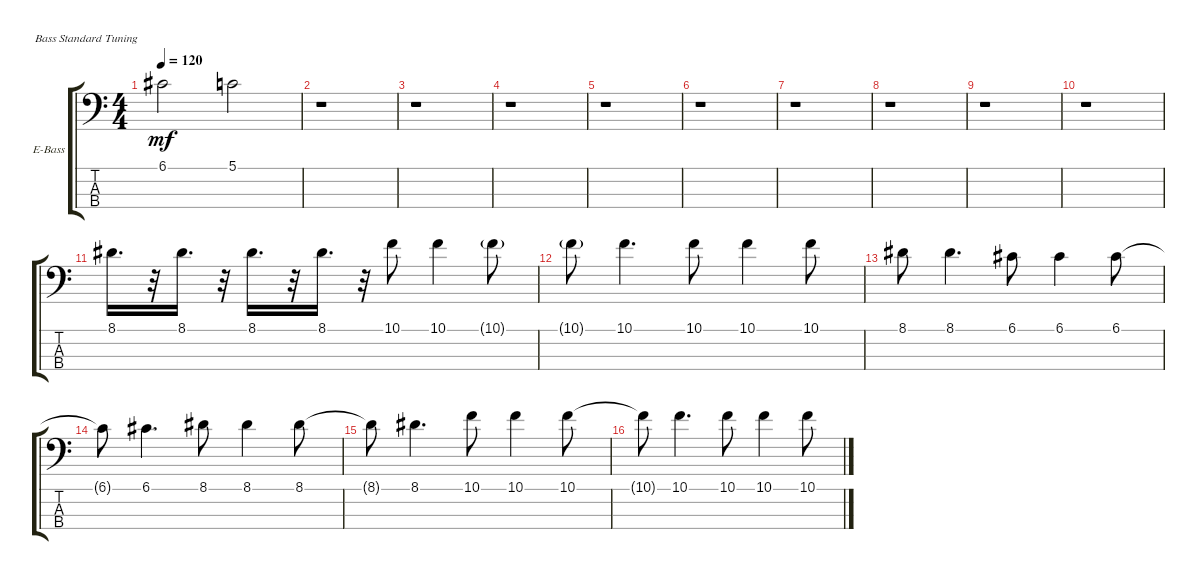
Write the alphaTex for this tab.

\defaultSystemsLayout 4
\bracketExtendMode groupsimilarinstruments
\firstSystemTrackNameOrientation horizontal
\otherSystemsTrackNameOrientation horizontal
\track ("Electric Bass" "E-Bass") {instrument electricbassfinger}
\staff {score tabs}
\tuning (G2 D2 A1 E1)
\ts (4 4)
\tempo 120
\clef f4
\scale
0.333333
\ks c
6.1.2{dy mf} 5.1.2 |
\scale
0.333333 r.1 |
\scale
0.333333 r.1 |
\scale
0.333333 r.1 |
\scale
0.333333 r.1 |
\scale
0.333333 r.1 |
\scale
0.333333 r.1 |
\scale
0.333333 r.1 |
\scale
0.333333 r.1 |
\scale
0.333333 r.1 |
\scale
0.333333 8.1.16{d} r.32 8.1.16{d beam split} r.32{beam split} 8.1.16{d beam merge} r.32{beam merge} 8.1.16{d} r.32 10.1.8 10.1.4 10.1{g}.8 |
\scale
0.333333 10.1{g}.8 10.1.4{d} 10.1.8 10.1.4 10.1.8 |
\scale
0.333333 8.1.8 8.1.4{d} 6.1.8 6.1.4 6.1.8 |
\scale
0.333333 6.1{t}.8 6.1.4{d} 8.1.8 8.1.4 8.1.8 |
\scale
0.333333 8.1{t}.8 8.1.4{d} 10.1.8 10.1.4 10.1.8 |
\scale
0.333333 10.1{t}.8 10.1.4{d} 10.1.8 10.1.4 10.1.8
